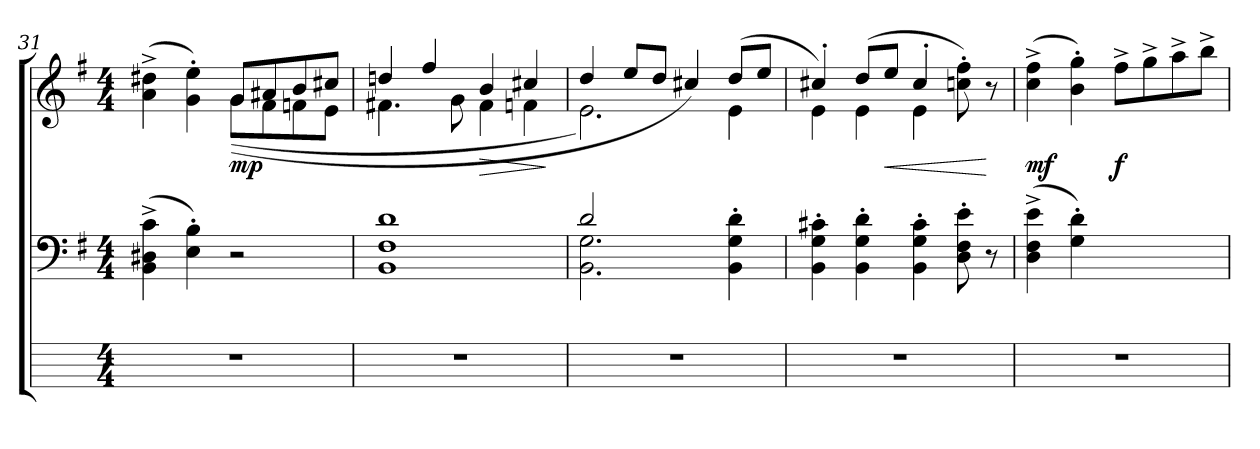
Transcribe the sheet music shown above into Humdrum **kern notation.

**kern	**kern	**kern	**dynam
*part3	*part2	*part1	*part1
*staff3	*staff2	*staff1	*staff1
*	*clefF4	*clefG2	*
*k[]	*k[f#]	*k[f#]	*
*M4/4	*M4/4	*M4/4	*
=31	=31	=31	=31
*	*	*^	*
1r	(4c\^ 4D#X\^ 4BB\^	2ryy	(4dd#X\^ 4a\^	.
.	4B\' 4E\')	.	4ee\' 4g\')	.
!	!	!	!	!LO:DY:b
.	2r	8g/L	((8g\L	mp
.	.	8a#X/	8f#\	.
.	.	8b/	8fn\	.
.	.	8cc#X/J	8e\J	.
=32	=32	=32	=32	=32
1r	1d 1F# 1BB	4ddn/	4.f#X\	.
.	.	4ff#/	.	.
.	.	.	8g\	.
!	!	!	!	!LO:HP:b
.	.	4b/	4f#\	>
.	.	4cc#X/	4fn\	.
*	*	*v	*v	*
.	.	.	]
=33	=33	=33	=33
*	*^	*^	*
1r	2d/	2.G\ 2.BB\	4dd/	2.e\)	.
.	.	.	8ee/L	.	.
.	.	.	8dd/J	.	.
.	2ryy	.	4cc#X/)	.	.
.	.	4d\' 4G\' 4BB\'	(8dd/L	4e\	.
.	.	.	8ee/J	.	.
*	*v	*v	*	*	*
=34	=34	=34	=34	=34
1r	4c#X\' 4G\' 4BB\'	4cc#X'/)	4e\	.
.	4d\' 4G\' 4BB\'	(8dd/L	4e\	.
!	!	!	!	!LO:HP:b
.	.	8ee/J	.	<
.	4c#\' 4G\' 4BB\'	4cc#'/	4e\	.
.	8e\' 8F#\' 8D\'	4ryy	8ff#\' 8ccn\')	.
.	8r	.	8r	[
!!LO:LB:g=z
=35	=35	=35	=35	=35
!	!	!	!	!LO:DY:b
*	*	*v	*v	*
1r	(4e\^ 4F#\^ 4D\^	(4ff#\^ 4cc\^	mf
.	4d\' 4G\')	4gg\' 4b\')	.
!	!	!	!LO:DY:b
.	2ryy	8ff#^\L	f
.	.	8gg^\	.
.	.	8aa^\	.
.	.	8bb^\J	.
=	=	=	=
*-	*-	*-	*-
